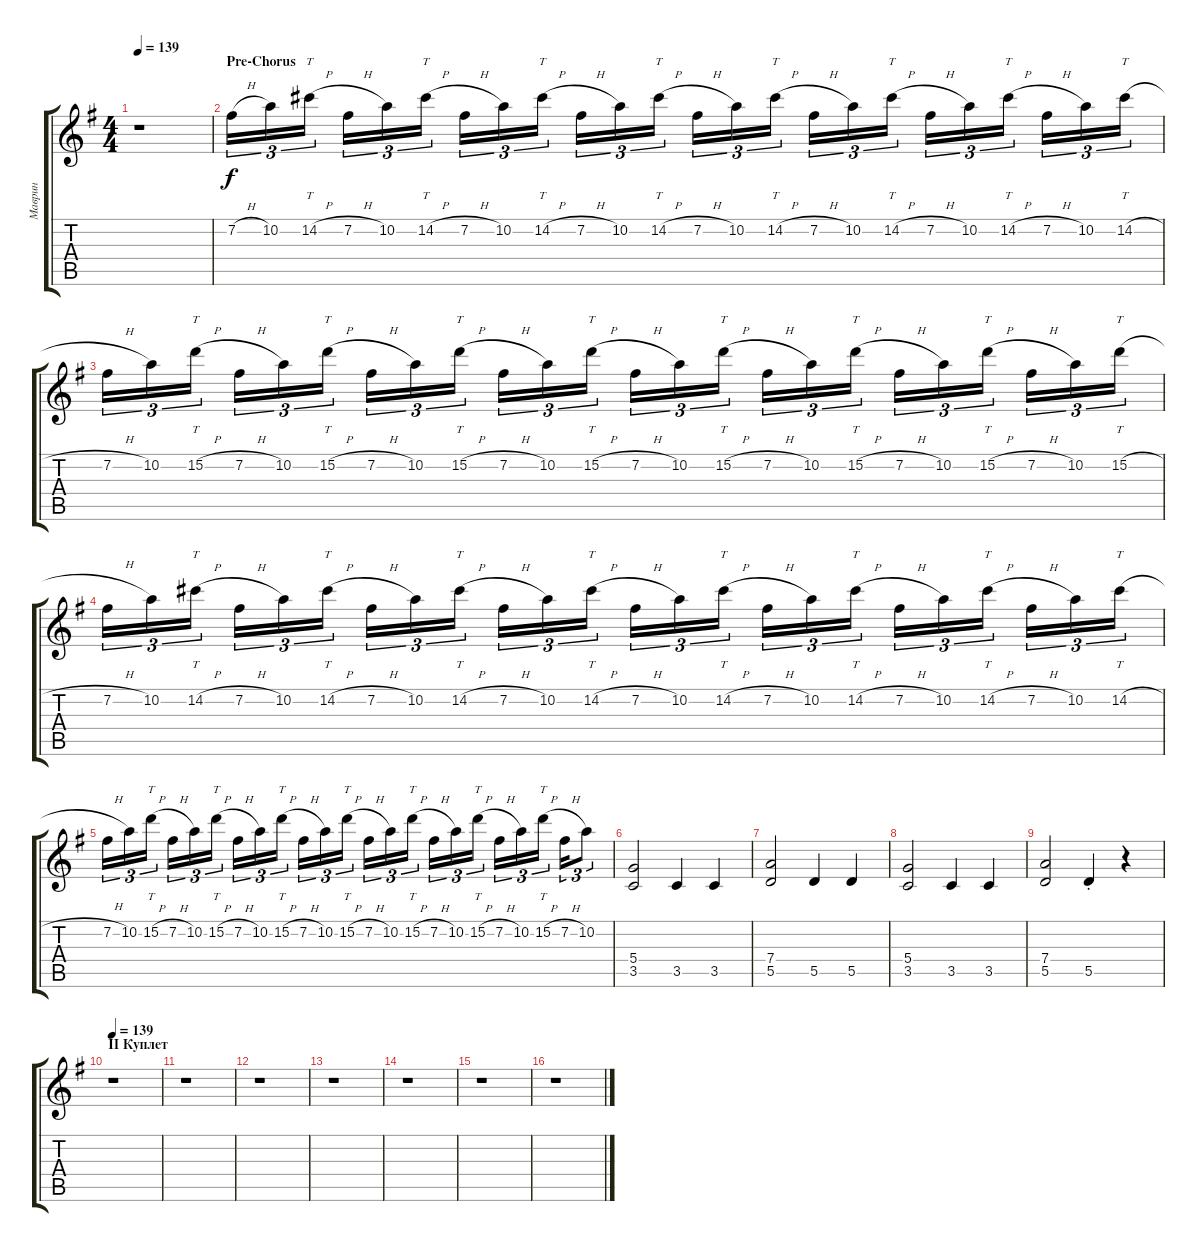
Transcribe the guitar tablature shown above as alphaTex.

\track ("Маврин" "Маврин") {instrument distortionguitar}
\staff {score tabs}
\tuning (E4 B3 G3 D3 A2 E2) {hide}
\ts (4 4)
\tempo 139
\clef g2
\ks eminor
r.1{dy f} |
\section ("" "Pre-Chorus")
7.2{h}.16{tu (3 2)} 10.2.16{tu (3 2)} 14.2{h}.16{tt tu (3 2)} 7.2{h}.16{tu (3 2)} 10.2.16{tu (3 2)} 14.2{h}.16{tt tu (3 2)} 7.2{h}.16{tu (3 2)} 10.2.16{tu (3 2)} 14.2{h}.16{tt tu (3 2)} 7.2{h}.16{tu (3 2)} 10.2.16{tu (3 2)} 14.2{h}.16{tt tu (3 2)} 7.2{h}.16{tu (3 2)} 10.2.16{tu (3 2)} 14.2{h}.16{tt tu (3 2)} 7.2{h}.16{tu (3 2)} 10.2.16{tu (3 2)} 14.2{h}.16{tt tu (3 2)} 7.2{h}.16{tu (3 2)} 10.2.16{tu (3 2)} 14.2{h}.16{tt tu (3 2)} 7.2{h}.16{tu (3 2)} 10.2.16{tu (3 2)} 14.2{h}.16{tt tu (3 2)} |
7.2{h}.16{tu (3 2)} 10.2.16{tu (3 2)} 15.2{h}.16{tt tu (3 2)} 7.2{h}.16{tu (3 2)} 10.2.16{tu (3 2)} 15.2{h}.16{tt tu (3 2)} 7.2{h}.16{tu (3 2)} 10.2.16{tu (3 2)} 15.2{h}.16{tt tu (3 2)} 7.2{h}.16{tu (3 2)} 10.2.16{tu (3 2)} 15.2{h}.16{tt tu (3 2)} 7.2{h}.16{tu (3 2)} 10.2.16{tu (3 2)} 15.2{h}.16{tt tu (3 2)} 7.2{h}.16{tu (3 2)} 10.2.16{tu (3 2)} 15.2{h}.16{tt tu (3 2)} 7.2{h}.16{tu (3 2)} 10.2.16{tu (3 2)} 15.2{h}.16{tt tu (3 2)} 7.2{h}.16{tu (3 2)} 10.2.16{tu (3 2)} 15.2{h}.16{tt tu (3 2)} |
7.2{h}.16{tu (3 2)} 10.2.16{tu (3 2)} 14.2{h}.16{tt tu (3 2)} 7.2{h}.16{tu (3 2)} 10.2.16{tu (3 2)} 14.2{h}.16{tt tu (3 2)} 7.2{h}.16{tu (3 2)} 10.2.16{tu (3 2)} 14.2{h}.16{tt tu (3 2)} 7.2{h}.16{tu (3 2)} 10.2.16{tu (3 2)} 14.2{h}.16{tt tu (3 2)} 7.2{h}.16{tu (3 2)} 10.2.16{tu (3 2)} 14.2{h}.16{tt tu (3 2)} 7.2{h}.16{tu (3 2)} 10.2.16{tu (3 2)} 14.2{h}.16{tt tu (3 2)} 7.2{h}.16{tu (3 2)} 10.2.16{tu (3 2)} 14.2{h}.16{tt tu (3 2)} 7.2{h}.16{tu (3 2)} 10.2.16{tu (3 2)} 14.2{h}.16{tt tu (3 2)} |
7.2{h}.16{tu (3 2)} 10.2.16{tu (3 2)} 15.2{h}.16{tt tu (3 2)} 7.2{h}.16{tu (3 2)} 10.2.16{tu (3 2)} 15.2{h}.16{tt tu (3 2)} 7.2{h}.16{tu (3 2)} 10.2.16{tu (3 2)} 15.2{h}.16{tt tu (3 2)} 7.2{h}.16{tu (3 2)} 10.2.16{tu (3 2)} 15.2{h}.16{tt tu (3 2)} 7.2{h}.16{tu (3 2)} 10.2.16{tu (3 2)} 15.2{h}.16{tt tu (3 2)} 7.2{h}.16{tu (3 2)} 10.2.16{tu (3 2)} 15.2{h}.16{tt tu (3 2)} 7.2{h}.16{tu (3 2)} 10.2.16{tu (3 2)} 15.2{h}.16{tt tu (3 2)} 7.2{h}.16{tu (3 2)} 10.2.8{tu (3 2)} |
(5.4 3.5).2 3.5.4 3.5.4 |
(7.4 5.5).2 5.5.4 5.5.4 |
(5.4 3.5).2 3.5.4 3.5.4 |
(7.4 5.5).2 5.5{st}.4 r.4 |
\section ("" "II Куплет")
\tempo 139
r.1 |
r.1 |
r.1 |
r.1 |
r.1 |
r.1 |
r.1
